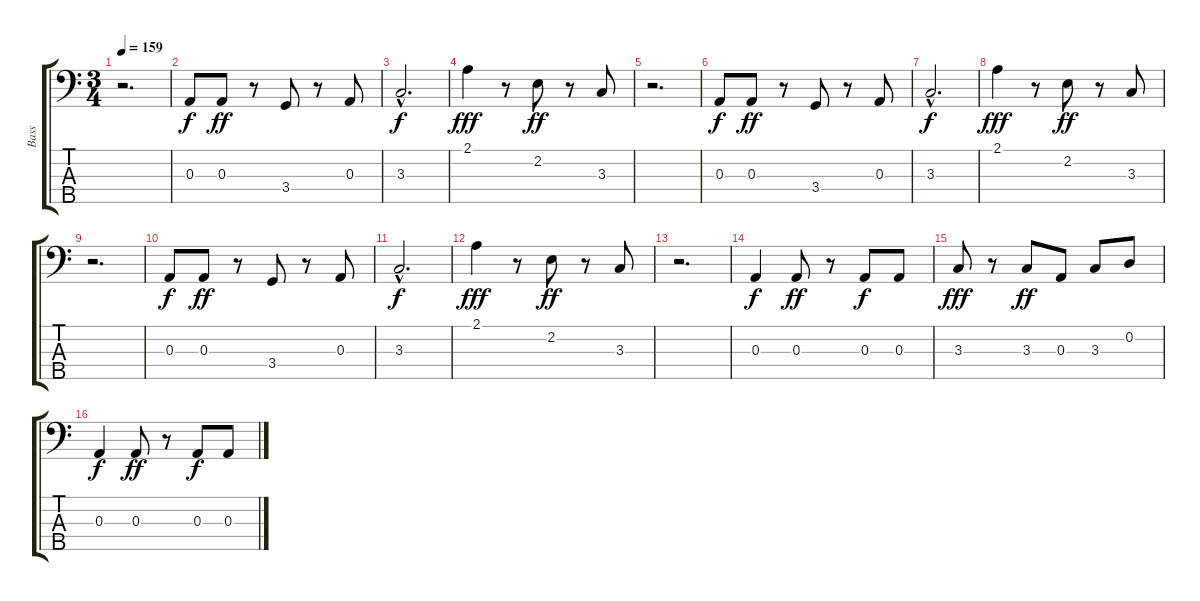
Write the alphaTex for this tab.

\track ("Bass" "Bass") {instrument electricbassfinger}
\staff {score tabs}
\tuning (G2 D2 A1 E1 B0) {hide}
\ts (3 4)
\tempo 159
\clef f4
\ks c
r.2{d dy ff} |
0.3.8{dy f} 0.3.8{dy ff} r.8 3.4.8 r.8 0.3.8 |
3.3{hac}.2{d dy f} |
2.1.4{dy fff} r.8 2.2.8{dy ff} r.8 3.3.8 |
r.2{d} |
0.3.8{dy f} 0.3.8{dy ff} r.8 3.4.8 r.8 0.3.8 |
3.3{hac}.2{d dy f} |
2.1.4{dy fff} r.8 2.2.8{dy ff} r.8 3.3.8 |
r.2{d} |
0.3.8{dy f} 0.3.8{dy ff} r.8 3.4.8 r.8 0.3.8 |
3.3{hac}.2{d dy f} |
2.1.4{dy fff} r.8 2.2.8{dy ff} r.8 3.3.8 |
r.2{d} |
0.3.4{dy f} 0.3.8{dy ff} r.8 0.3.8{dy f} 0.3.8 |
3.3.8{dy fff} r.8 3.3.8{dy ff} 0.3.8 3.3.8 0.2.8 |
0.3.4{dy f} 0.3.8{dy ff} r.8 0.3.8{dy f} 0.3.8
